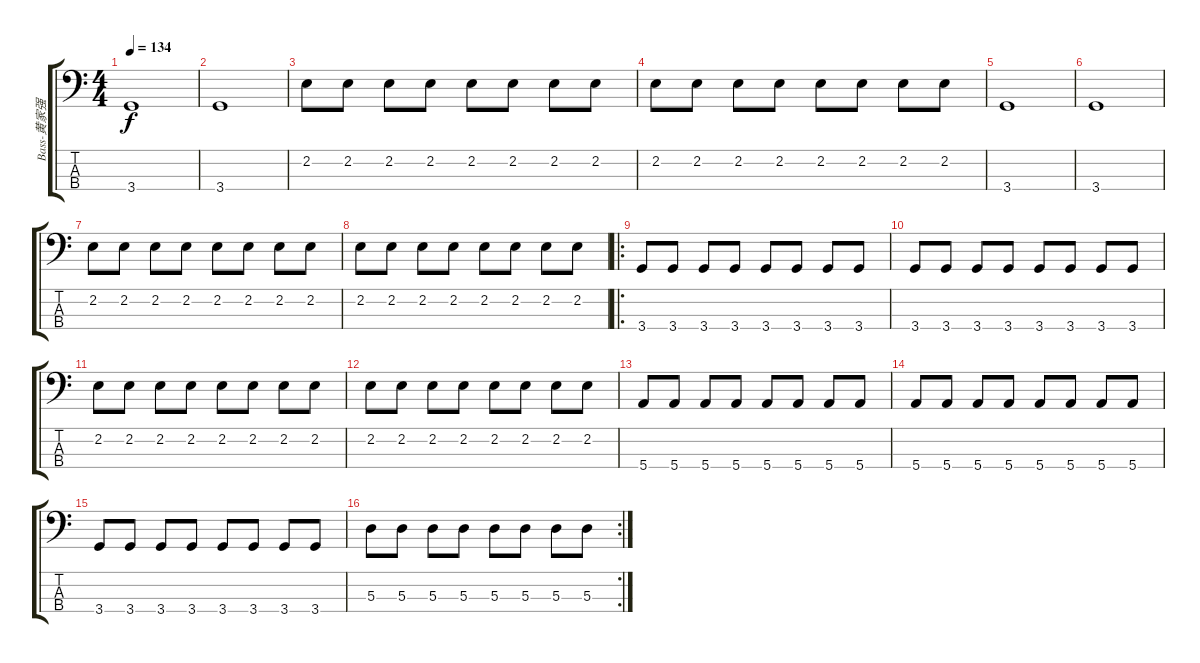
\track ("Bass-黄家强" "Bass-黄家强") {instrument electricbassfinger}
\staff {score tabs}
\tuning (G2 D2 A1 E1) {hide}
\ts (4 4)
\tempo 134
\clef f4
\ks c
3.4.1{dy f instrument electricbassfinger} |
3.4.1 |
2.2.8 2.2.8 2.2.8 2.2.8 2.2.8 2.2.8 2.2.8 2.2.8 |
2.2.8 2.2.8 2.2.8 2.2.8 2.2.8 2.2.8 2.2.8 2.2.8 |
3.4.1 |
3.4.1 |
2.2.8 2.2.8 2.2.8 2.2.8 2.2.8 2.2.8 2.2.8 2.2.8 |
2.2.8 2.2.8 2.2.8 2.2.8 2.2.8 2.2.8 2.2.8 2.2.8 |
\ro
3.4.8 3.4.8 3.4.8 3.4.8 3.4.8 3.4.8 3.4.8 3.4.8 |
3.4.8 3.4.8 3.4.8 3.4.8 3.4.8 3.4.8 3.4.8 3.4.8 |
2.2.8 2.2.8 2.2.8 2.2.8 2.2.8 2.2.8 2.2.8 2.2.8 |
2.2.8 2.2.8 2.2.8 2.2.8 2.2.8 2.2.8 2.2.8 2.2.8 |
5.4.8 5.4.8 5.4.8 5.4.8 5.4.8 5.4.8 5.4.8 5.4.8 |
5.4.8 5.4.8 5.4.8 5.4.8 5.4.8 5.4.8 5.4.8 5.4.8 |
3.4.8 3.4.8 3.4.8 3.4.8 3.4.8 3.4.8 3.4.8 3.4.8 |
\rc 2
5.3.8 5.3.8 5.3.8 5.3.8 5.3.8 5.3.8 5.3.8 5.3.8
